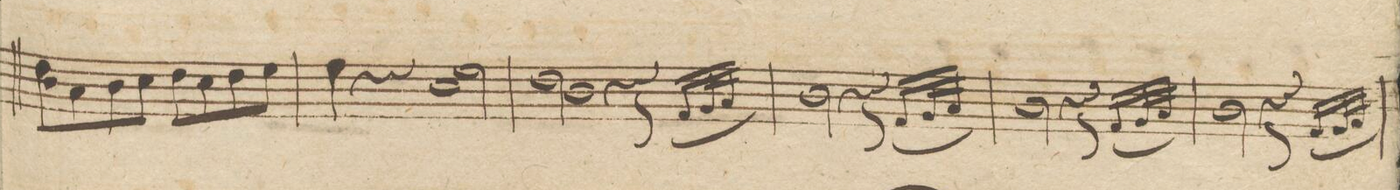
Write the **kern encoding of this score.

**kern	**dynam
*I"Viole.	*
*clefC3	*
*k[]	*
*met(c|)	*
*M2/2	*
8c\L 8e\	.
8B/	.
8c\	.
8d\J	.
8e\L	.
8d\	.
8e\	.
8f\J	.
=253	=253
4g\	.
4r	.
2d\ 2f\	.
=254	=254
2c\ 2e\	.
4r	.
8r	.
(16G/LL	.
32A/L	.
32B/JJJ)	.
=255	=255
2c\	.
4r	.
8r	.
(16G/LL	.
32A/L	.
32B/JJJ)	.
=256	=256
2c\	.
4r	.
8r	.
(16G/LL	.
32A/L	.
32B/JJJ)	.
=257	=257
2c\	.
4r	.
8r	.
(16G/LL	.
32A/L	.
32B/JJJ)	.
=258	=258
*-	*-
